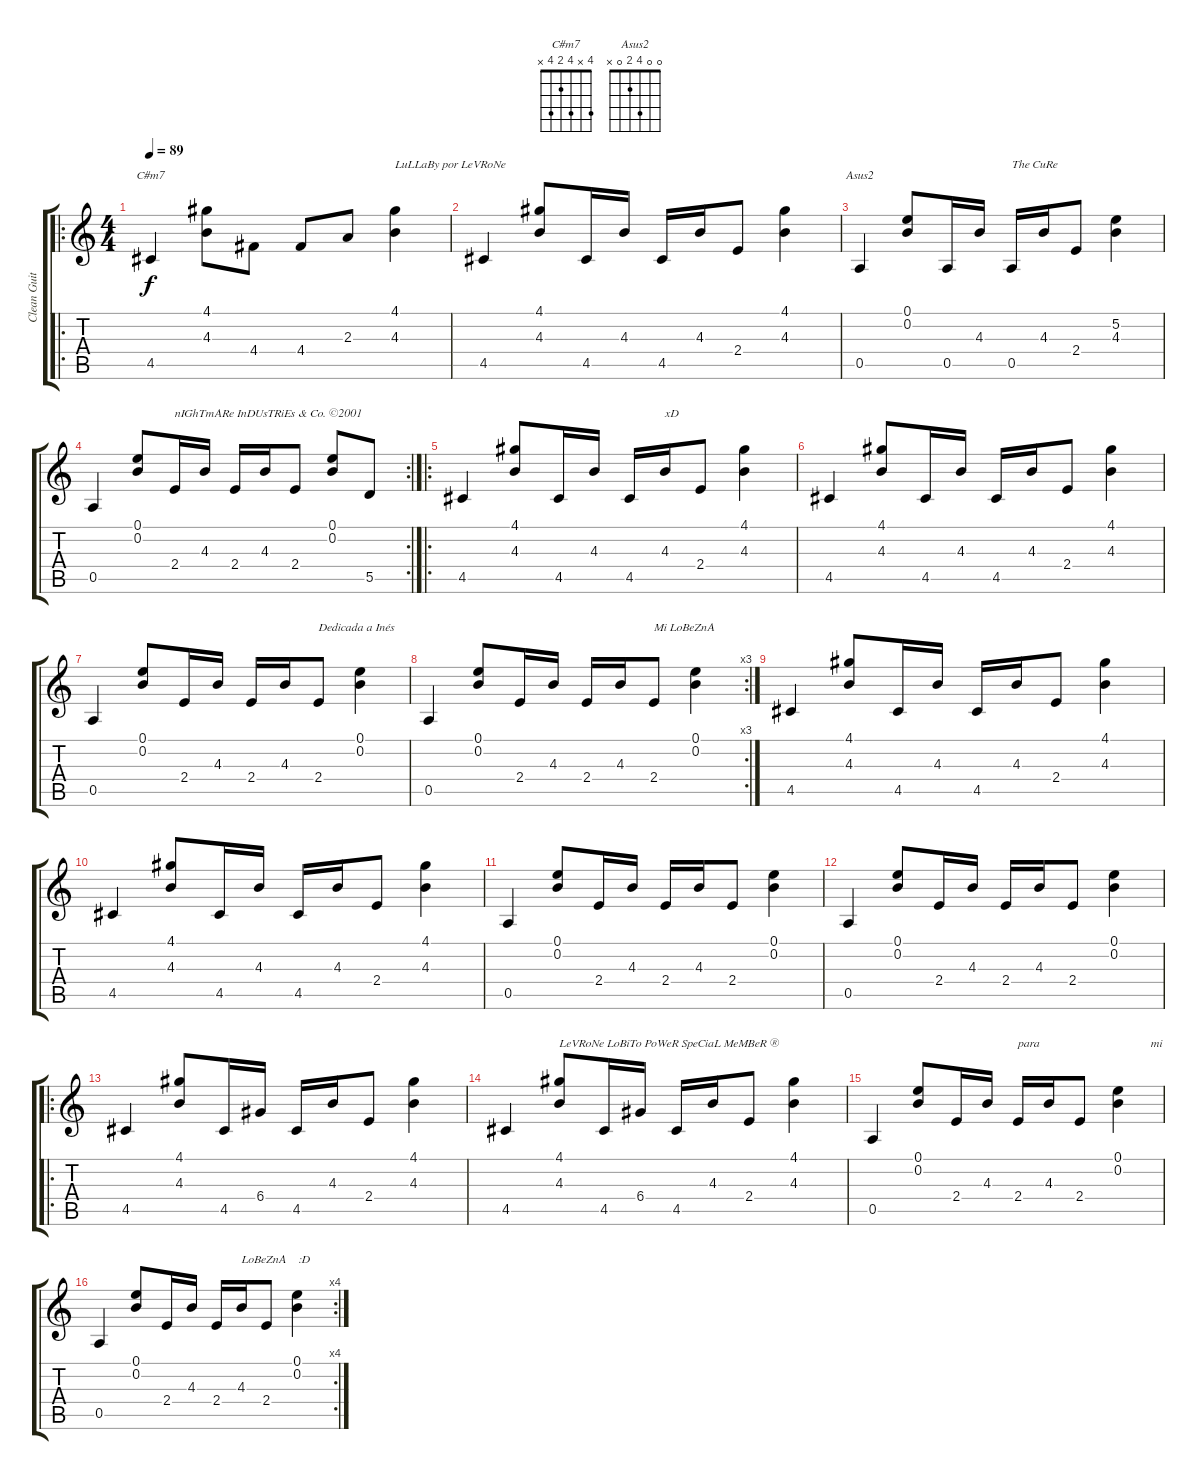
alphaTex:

\track ("Clean Guitar" "Clean Guit") {instrument electricguitarclean}
\staff {score tabs}
\tuning (E4 B3 G3 D3 A2 E2) {hide}
\chord ("C#m7" 4 x 4 2 4 x)
\chord ("Asus2" 0 0 4 2 0 x)
\ro
\ts (4 4)
\tempo 89
\clef g2
\ks c
4.5.4{ch "C#m7" dy f instrument electricguitarclean} (4.1 4.3).8 4.4.8 4.4.8 2.3.8 (4.1 4.3).4{txt "LuLLaBy por LeVRoNe"} |
4.5.4 (4.1 4.3).8 4.5.16 4.3.16 4.5.16 4.3.16 2.4.8 (4.1 4.3).4 |
0.5.4{ch "Asus2"} (0.1 0.2).8 0.5.16 4.3.16 0.5.16{txt "The CuRe"} 4.3.16 2.4.8 (5.2 4.3).4 |
\rc 2
0.5.4 (0.1 0.2).8 2.4.16{txt "nIGhTmARe InDUsTRiEs & Co. ©2001"} 4.3.16 2.4.16 4.3.16 2.4.8 (0.1 0.2).8 5.5.8 |
\ro
4.5.4 (4.1 4.3).8 4.5.16 4.3.16 4.5.16 4.3.16{txt "xD"} 2.4.8 (4.1 4.3).4 |
4.5.4 (4.1 4.3).8 4.5.16 4.3.16 4.5.16 4.3.16 2.4.8 (4.1 4.3).4 |
0.5.4 (0.1 0.2).8 2.4.16 4.3.16 2.4.16 4.3.16 2.4.8{txt "Dedicada a Inés"} (0.1 0.2).4 |
\rc 3
0.5.4 (0.1 0.2).8 2.4.16 4.3.16 2.4.16 4.3.16 2.4.8{txt "Mi LoBeZnA "} (0.1 0.2).4 |
4.5.4 (4.1 4.3).8 4.5.16 4.3.16 4.5.16 4.3.16 2.4.8 (4.1 4.3).4 |
4.5.4 (4.1 4.3).8 4.5.16 4.3.16 4.5.16 4.3.16 2.4.8 (4.1 4.3).4 |
0.5.4 (0.1 0.2).8 2.4.16 4.3.16 2.4.16 4.3.16 2.4.8 (0.1 0.2).4 |
0.5.4 (0.1 0.2).8{txt ""} 2.4.16 4.3.16 2.4.16 4.3.16 2.4.8 (0.1 0.2).4 |
\ro
4.5.4 (4.1 4.3).8 4.5.16 6.4.16 4.5.16 4.3.16 2.4.8 (4.1 4.3).4 |
4.5.4 (4.1 4.3).8{txt "LeVRoNe LoBiTo PoWeR SpeCiaL MeMBeR ®"} 4.5.16 6.4.16 4.5.16 4.3.16 2.4.8 (4.1 4.3).4 |
0.5.4 (0.1 0.2).8 2.4.16 4.3.16 2.4.16{txt "para                                     mi"} 4.3.16 2.4.8 (0.1 0.2).4 |
\rc 4
0.5.4 (0.1 0.2).8 2.4.16 4.3.16 2.4.16 4.3.16{txt "LoBeZnA    :D"} 2.4.8 (0.1 0.2).4
